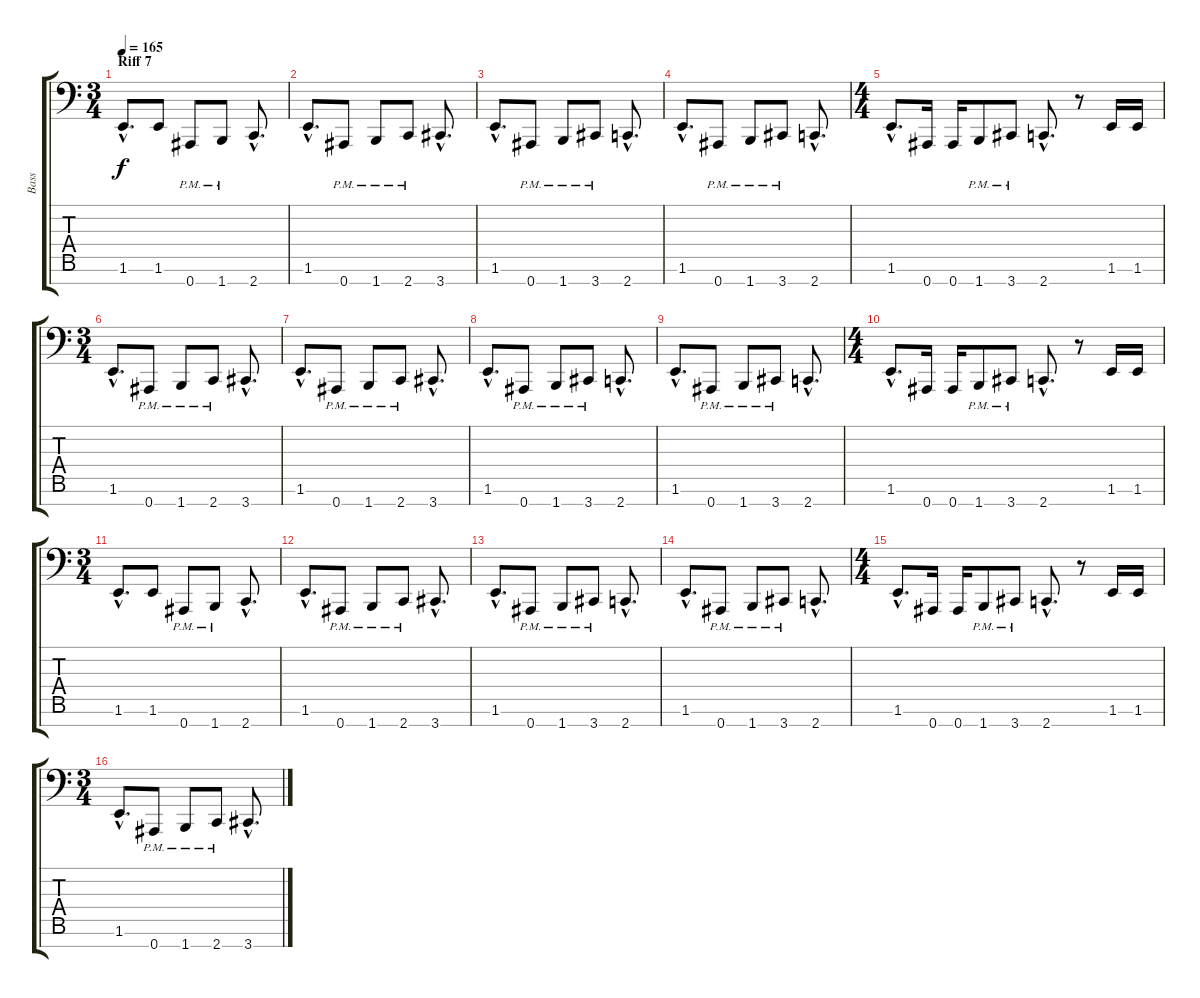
\track ("Bass" "Bass") {instrument electricbassfinger}
\staff {score tabs}
\tuning (Eb3 Bb2 Gb2 Db2 Ab1 Eb1 Bb0) {hide}
\ts (3 4)
\section ("" "Riff 7")
\tempo 165
\clef f4
\ks c
1.6{hac}.8{d dy f} 1.6.8 0.7{pm}.8 1.7{pm}.8 2.7{hac}.8{d} |
1.6{hac}.8{d} 0.7{pm}.8 1.7{pm}.8 2.7{pm}.8 3.7{hac}.8{d} |
1.6{hac}.8{d} 0.7{pm}.8 1.7{pm}.8 3.7{pm}.8 2.7{hac}.8{d} |
1.6{hac}.8{d} 0.7{pm}.8 1.7{pm}.8 3.7{pm}.8 2.7{hac}.8{d} |
\ts (4 4)
1.6{hac}.8{d} 0.7.16 0.7.16 1.7{pm}.8 3.7{pm}.8 2.7{hac}.8{d} r.8 1.6.16 1.6.16 |
\ts (3 4)
1.6{hac}.8{d} 0.7{pm}.8 1.7{pm}.8 2.7{pm}.8 3.7{hac}.8{d} |
1.6{hac}.8{d} 0.7{pm}.8 1.7{pm}.8 2.7{pm}.8 3.7{hac}.8{d} |
1.6{hac}.8{d} 0.7{pm}.8 1.7{pm}.8 3.7{pm}.8 2.7{hac}.8{d} |
1.6{hac}.8{d} 0.7{pm}.8 1.7{pm}.8 3.7{pm}.8 2.7{hac}.8{d} |
\ts (4 4)
1.6{hac}.8{d} 0.7.16 0.7.16 1.7{pm}.8 3.7{pm}.8 2.7{hac}.8{d} r.8 1.6.16 1.6.16 |
\ts (3 4)
1.6{hac}.8{d} 1.6.8 0.7{pm}.8 1.7{pm}.8 2.7{hac}.8{d} |
1.6{hac}.8{d} 0.7{pm}.8 1.7{pm}.8 2.7{pm}.8 3.7{hac}.8{d} |
1.6{hac}.8{d} 0.7{pm}.8 1.7{pm}.8 3.7{pm}.8 2.7{hac}.8{d} |
1.6{hac}.8{d} 0.7{pm}.8 1.7{pm}.8 3.7{pm}.8 2.7{hac}.8{d} |
\ts (4 4)
1.6{hac}.8{d} 0.7.16 0.7.16 1.7{pm}.8 3.7{pm}.8 2.7{hac}.8{d} r.8 1.6.16 1.6.16 |
\ts (3 4)
1.6{hac}.8{d} 0.7{pm}.8 1.7{pm}.8 2.7{pm}.8 3.7{hac}.8{d}
